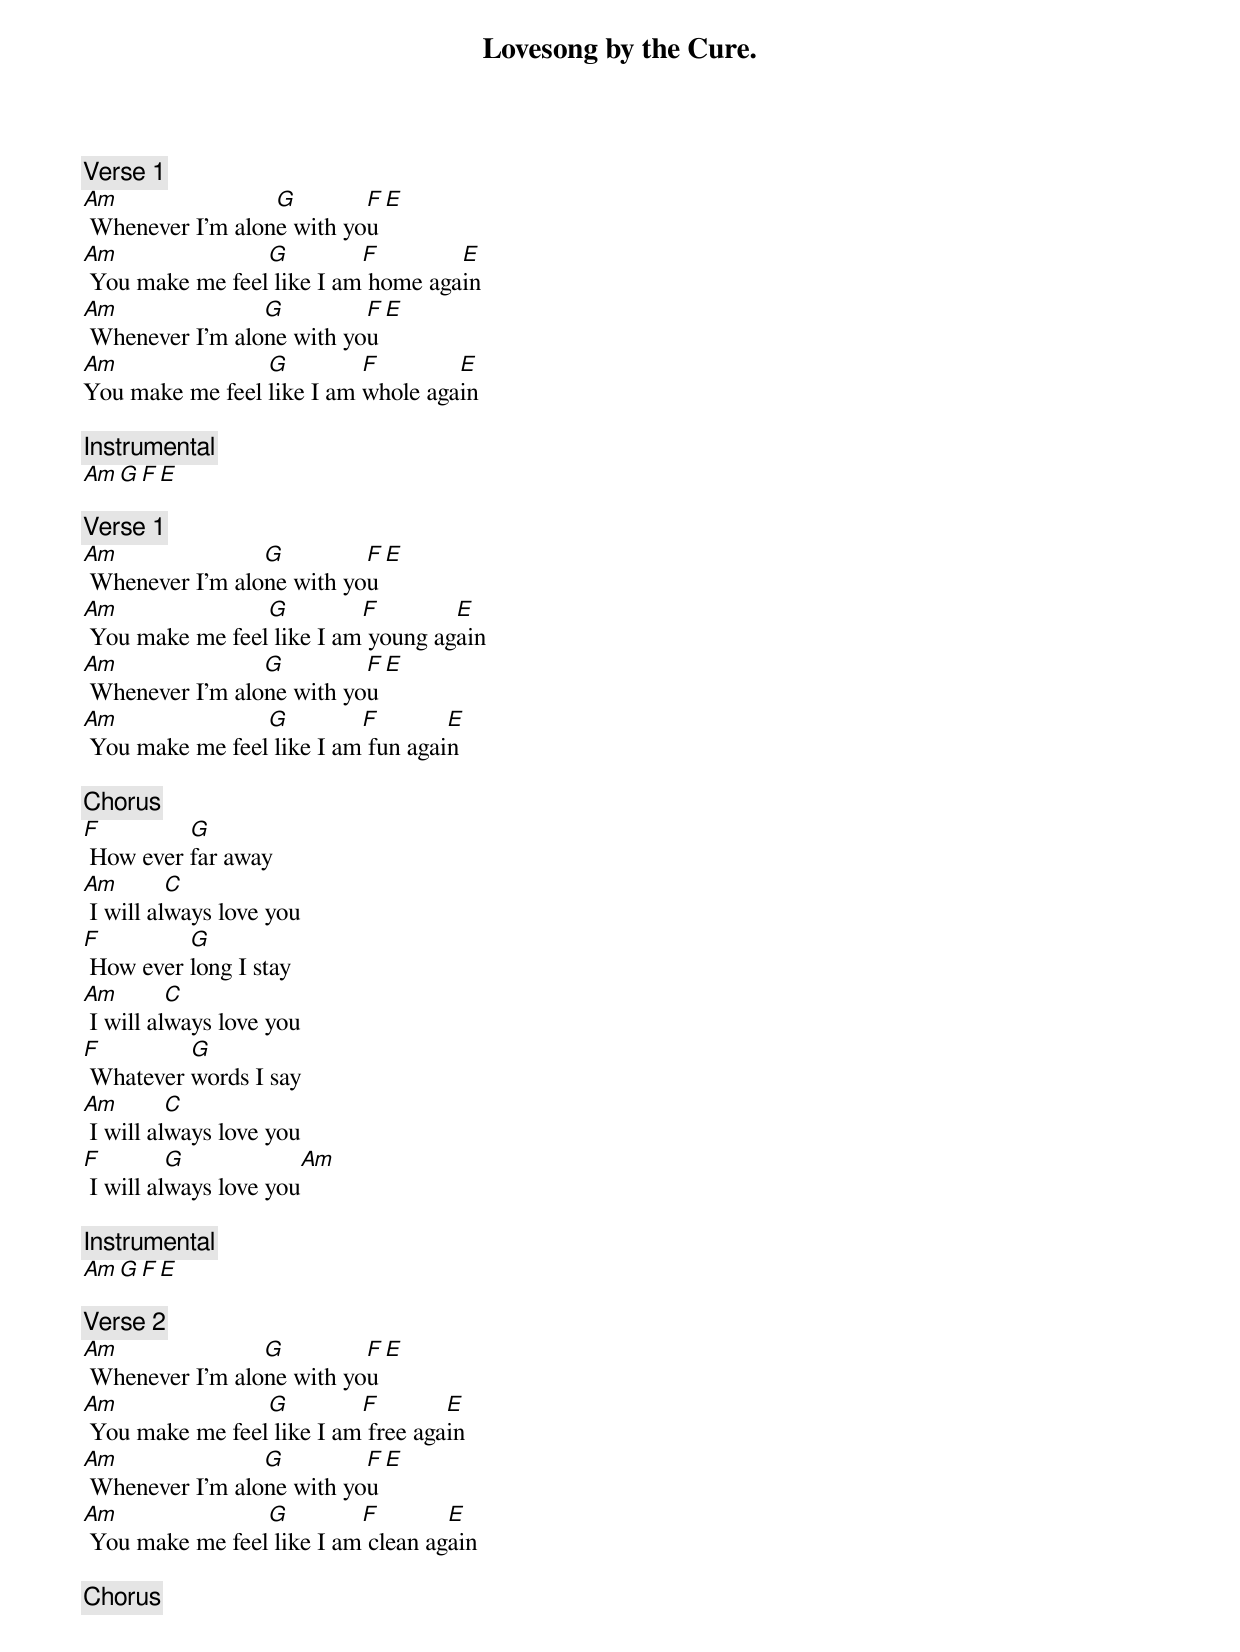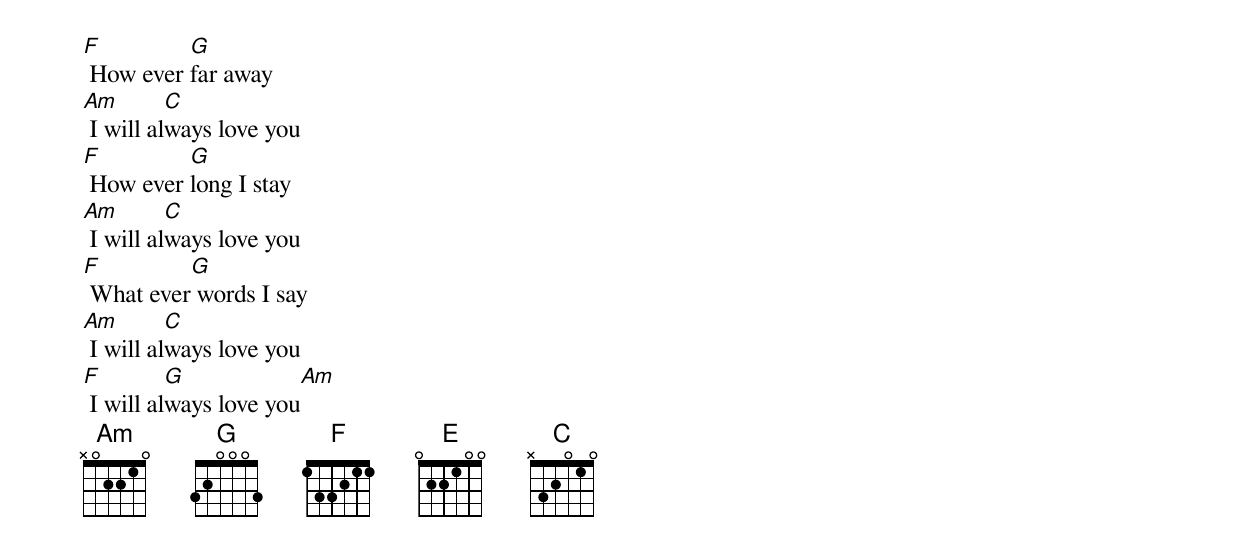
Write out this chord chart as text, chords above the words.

Lovesong by the Cure.

[Verse 1]
Am                G        F        E
 Whenever I'm alone with you
Am               G         F        E
 You make me feel like I am home again
Am               G         F        E
 Whenever I'm alone with you
Am               G         F        E
You make me feel like I am whole again

[Instrumental]
Am  G  F  E

[Verse 1]
Am               G         F        E
 Whenever I'm alone with you
Am               G         F        E
 You make me feel like I am young again
Am               G         F        E
 Whenever I'm alone with you
Am               G         F        E
 You make me feel like I am fun again

[Chorus]
F         G
 How ever far away
Am        C
 I will always love you
F         G
 How ever long I stay
Am        C
 I will always love you
F         G
 Whatever words I say
Am        C
 I will always love you
F         G             Am
 I will always love you

[Instrumental]
Am  G  F  E

[Verse 2]
Am               G         F        E
 Whenever I'm alone with you
Am               G         F        E
 You make me feel like I am free again
Am               G         F        E
 Whenever I'm alone with you
Am               G         F        E
 You make me feel like I am clean again

[Chorus]
F         G
 How ever far away
Am        C
 I will always love you
F         G
 How ever long I stay
Am        C
 I will always love you
F         G
 What ever words I say
Am        C
 I will always love you
F         G            Am
 I will always love you
